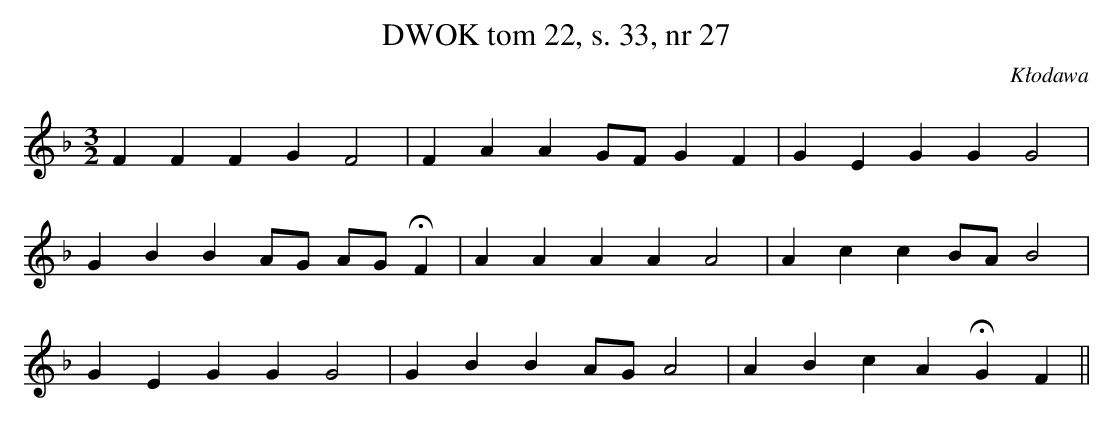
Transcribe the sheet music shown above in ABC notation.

X:1
T: DWOK tom 22, s. 33, nr 27
O: Kłodawa
L: 1/16
M: 3/2
K: F
F4 F4 F4 G4 F8 | F4 A4 A4 G2F2 G4 F4 | G4 E4 G4 G4 G8 |
G4 B4 B4 A2G2 A2G2 HF4 | A4 A4 A4 A4 A8 | A4 c4 c4 B2A2 B8 |
G4 E4 G4 G4 G8 | G4 B4 B4 A2G2 A8 | A4 B4 c4 A4 HG4 F4 ||
